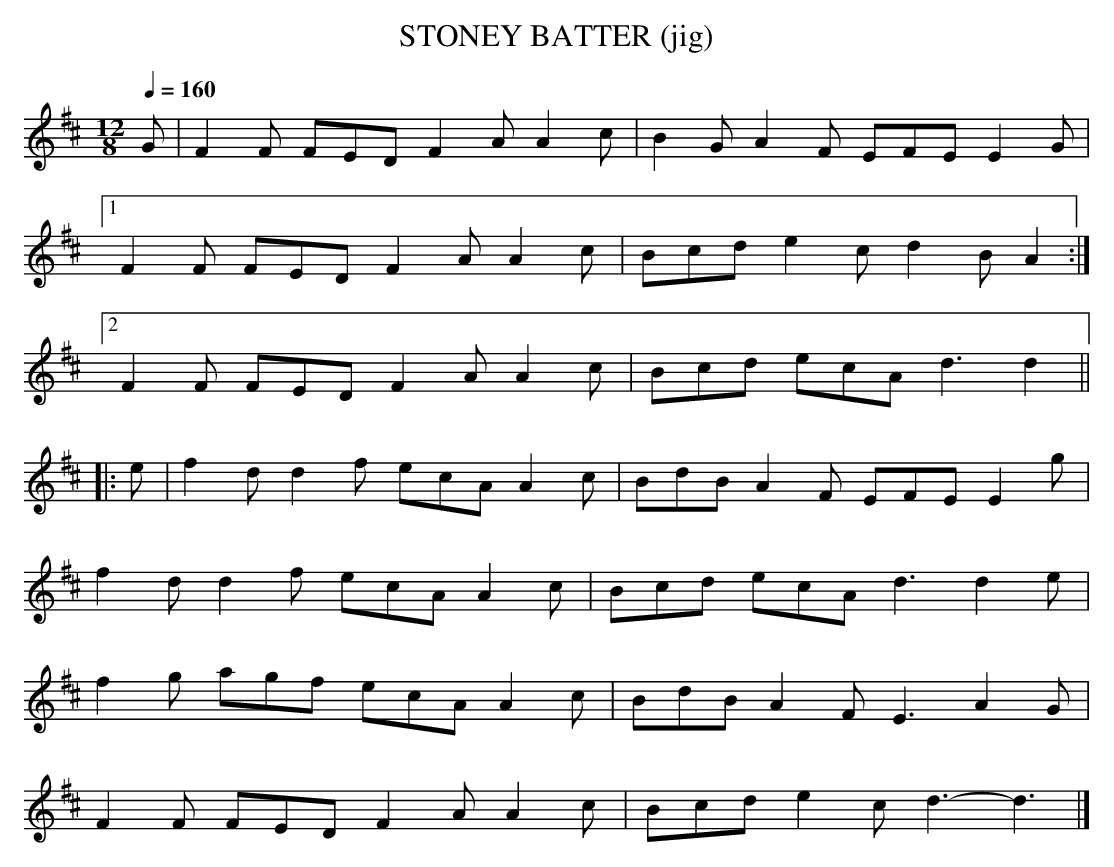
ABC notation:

X:1
T:STONEY BATTER (jig)
L:1/8
M:12/8
Q:1/4=160
K:D
G|F2F FED F2A A2c|B2G A2F EFE E2G|
[1 F2F FED F2A A2c|Bcd e2c d2B A2:|
[2 F2F FED F2A A2c|Bcd ecA d3 d2 ||
|:e|f2d d2f ecA A2c|BdB A2F EFE E2g|
f2d d2f ecA A2c|Bcd ecA d3 d2e|
f2g agf ecA A2c|BdB A2F E3 A2G|
F2F FED F2A A2c|Bcd e2c d3-d3 |]
